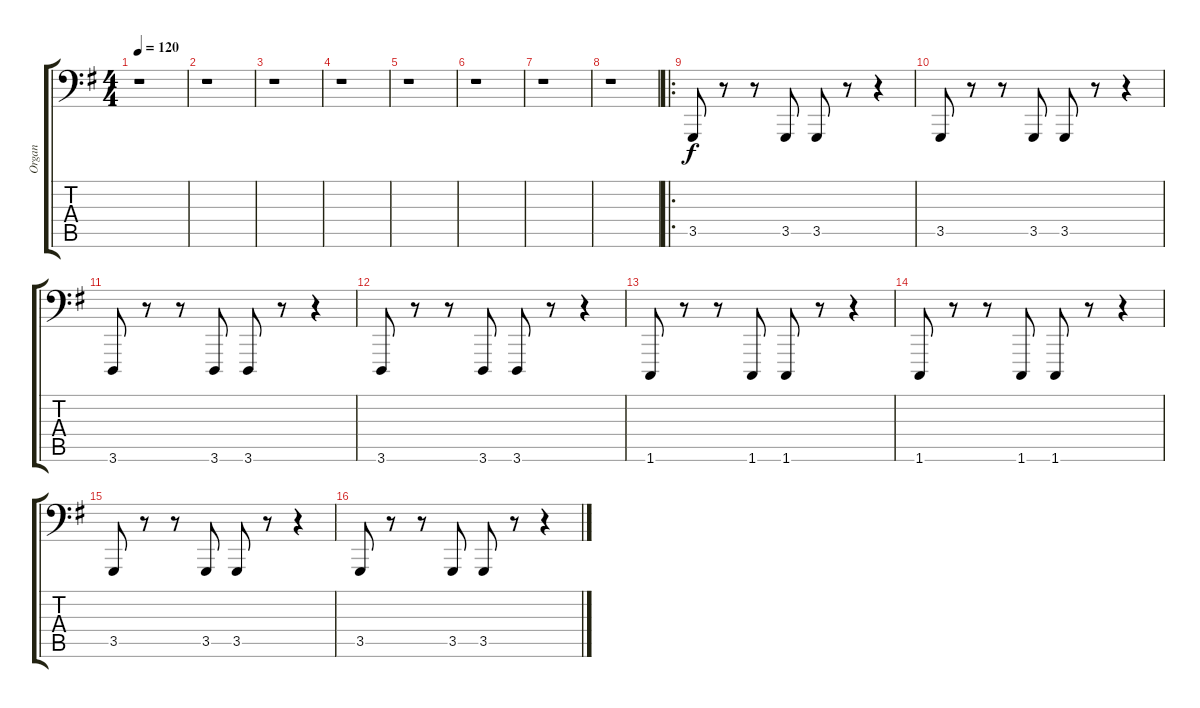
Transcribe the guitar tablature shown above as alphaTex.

\track ("Organ" "Organ") {instrument reedorgan}
\staff {score tabs}
\tuning (C3 G2 D2 A1 E1 B0) {hide}
\ts (4 4)
\tempo 120
\clef f4
\ks g
r.1{dy f} |
r.1 |
r.1 |
r.1 |
r.1 |
r.1 |
r.1 |
r.1 |
\ro
3.5.8 r.8 r.8 3.5.8 3.5.8 r.8 r.4 |
3.5.8 r.8 r.8 3.5.8 3.5.8 r.8 r.4 |
3.6.8 r.8 r.8 3.6.8 3.6.8 r.8 r.4 |
3.6.8 r.8 r.8 3.6.8 3.6.8 r.8 r.4 |
1.6.8 r.8 r.8 1.6.8 1.6.8 r.8 r.4 |
1.6.8 r.8 r.8 1.6.8 1.6.8 r.8 r.4 |
3.5.8 r.8 r.8 3.5.8 3.5.8 r.8 r.4 |
3.5.8 r.8 r.8 3.5.8 3.5.8 r.8 r.4
